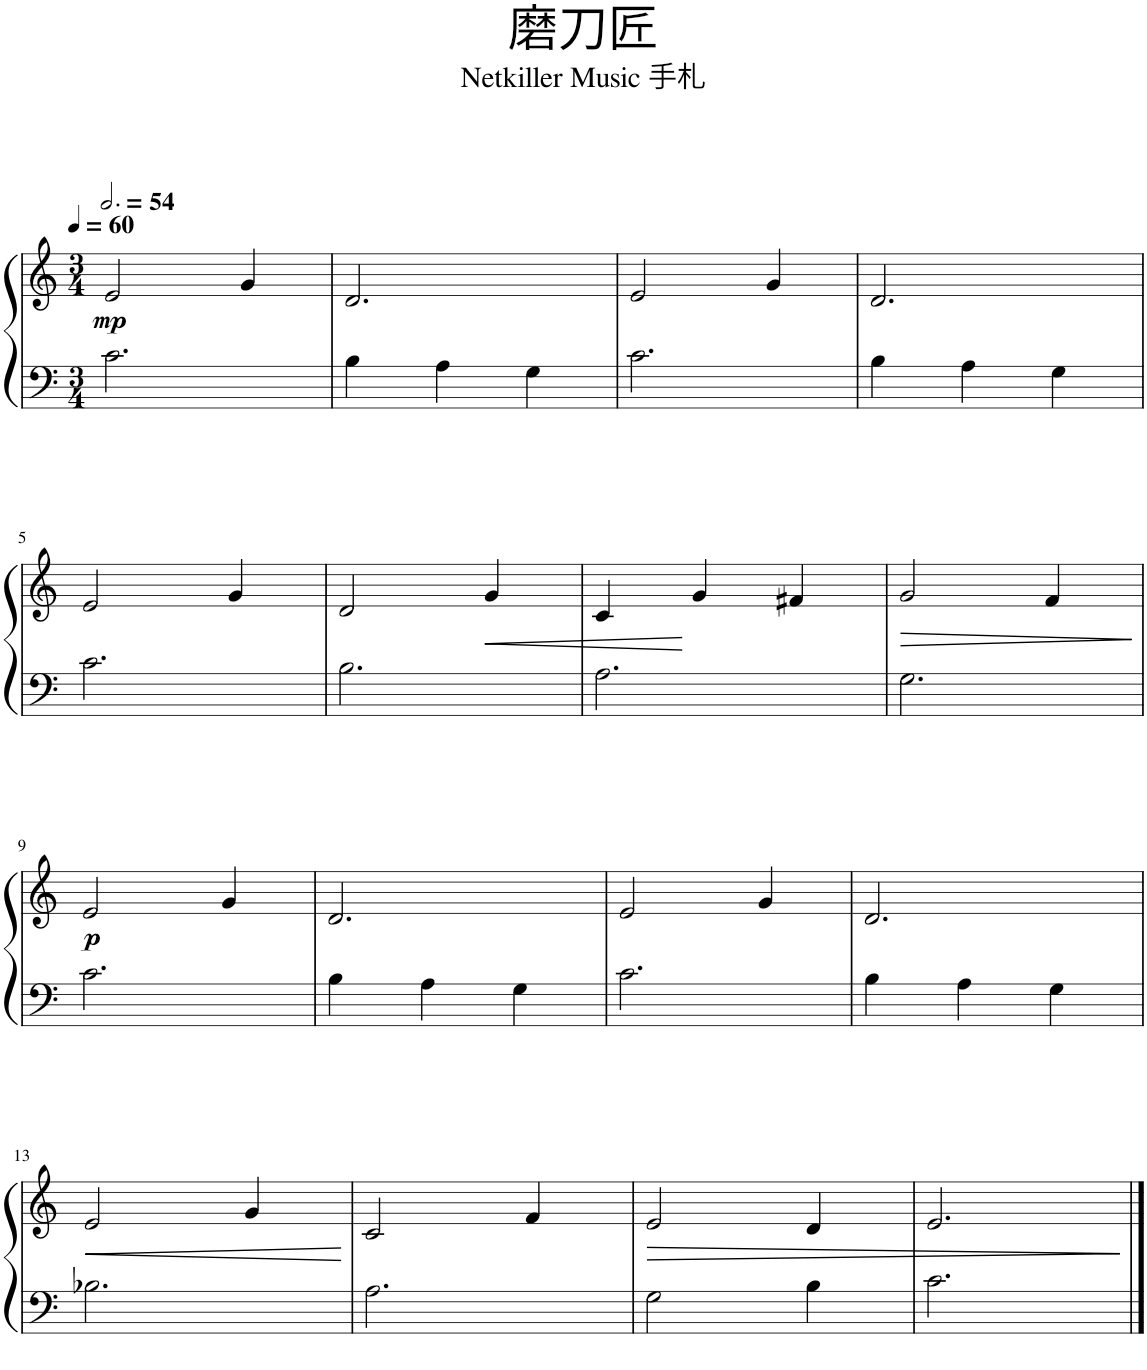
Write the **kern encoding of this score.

**kern	**kern	**dynam
*part1	*part1	*part1
*staff2	*staff1	*staff1/2
*I"Piano	*	*
*I'Pno.	*	*
*clefF4	*clefG2	*
*k[]	*k[]	*
*M3/4	*M3/4	*
*MM60	*MM162	*
=1	=1	=1
!	!	!LO:DY:b
2.c\	2e/	mp
.	4g/	.
=2	=2	=2
4B\	2.d/	.
4A\	.	.
4G\	.	.
=3	=3	=3
2.c\	2e/	.
.	4g/	.
=4	=4	=4
4B\	2.d/	.
4A\	.	.
4G\	.	.
!!LO:LB:g=z
=5	=5	=5
2.c\	2e/	.
.	4g/	.
=6	=6	=6
2.B\	2d/	.
!	!	!LO:HP:b
.	4g/	<
=7	=7	=7
2.A\	4c/	.
.	4g/	[
.	4f#X/	.
=8	=8	=8
!	!	!LO:HP:b
2.G\	2g/	>
.	4f/	.
.	.	]
!!LO:LB:g=z
=9	=9	=9
!	!	!LO:DY:b
2.c\	2e/	p
.	4g/	.
=10	=10	=10
4B\	2.d/	.
4A\	.	.
4G\	.	.
=11	=11	=11
2.c\	2e/	.
.	4g/	.
=12	=12	=12
4B\	2.d/	.
4A\	.	.
4G\	.	.
!!LO:LB:g=z
=13	=13	=13
!	!	!LO:HP:b
2.B-X\	2e/	<
.	4g/	.
.	.	[
=14	=14	=14
2.A\	2c/	.
.	4f/	.
=15	=15	=15
!	!	!LO:HP:b
2G\	2e/	>
4B\	4d/	.
=16	=16	=16
2.c\	2.e/	.
.	.	]
==	==	==
*-	*-	*-
